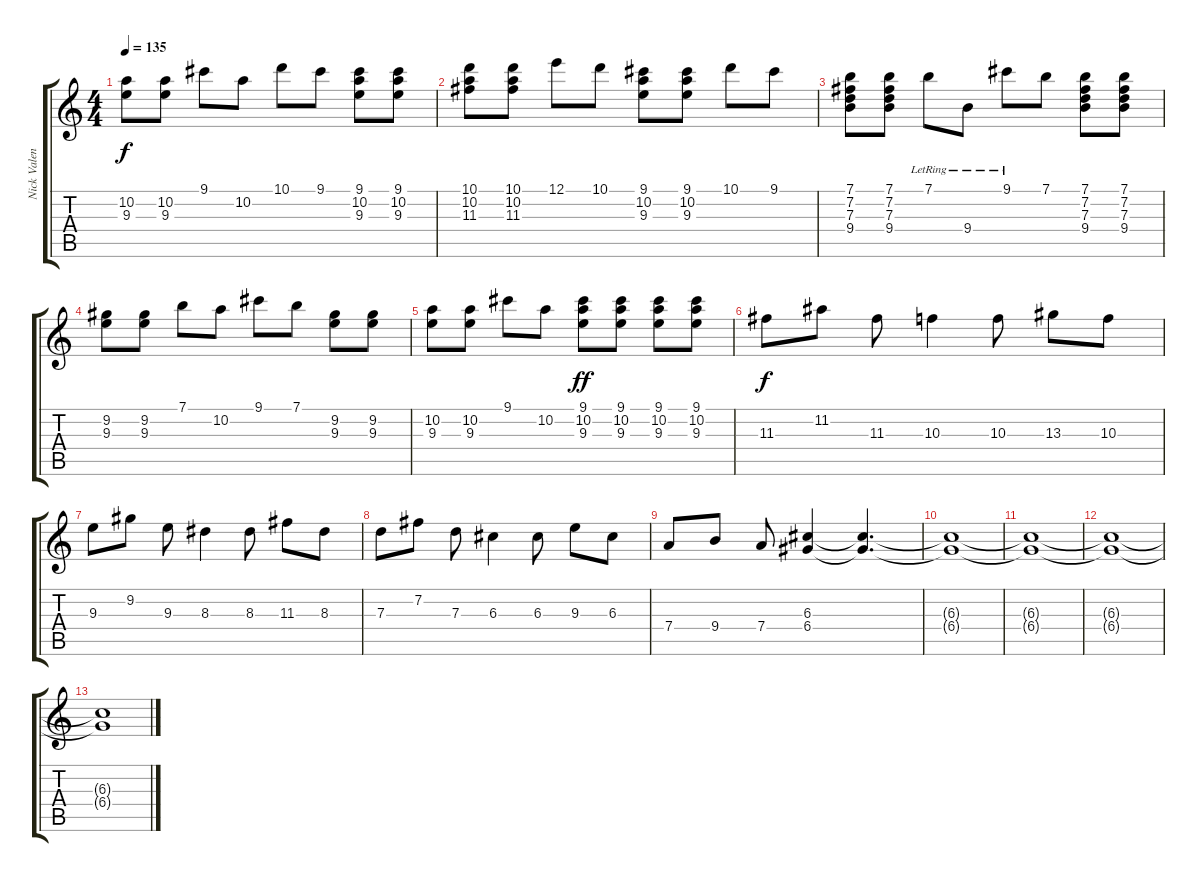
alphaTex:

\track ("Nick Valensi" "Nick Valen") {instrument electricguitarclean}
\staff {score tabs}
\tuning (E4 B3 G3 D3 A2 E2) {hide}
\ts (4 4)
\tempo 135
\clef g2
\ks c
(10.2 9.3).8{dy f} (10.2 9.3).8 9.1.8 10.2.8 10.1.8 9.1.8 (9.1 10.2 9.3).8 (9.1 10.2 9.3).8 |
(10.1 10.2 11.3).8 (10.1 10.2 11.3).8 12.1.8 10.1.8 (9.1 10.2 9.3).8 (9.1 10.2 9.3).8 10.1.8 9.1.8 |
(7.1 7.2 7.3 9.4).8 (7.1 7.2 7.3 9.4).8 7.1{lr}.8 9.4{lr}.8 9.1{lr}.8 7.1.8 (7.1 7.2 7.3 9.4).8 (7.1 7.2 7.3 9.4).8 |
(9.2 9.3).8 (9.2 9.3).8 7.1.8 10.2.8 9.1.8 7.1.8 (9.2 9.3).8 (9.2 9.3).8 |
(10.2 9.3).8 (10.2 9.3).8 9.1.8 10.2.8 (9.1 10.2 9.3).8{dy ff} (9.1 10.2 9.3).8 (9.1 10.2 9.3).8 (9.1 10.2 9.3).8 |
11.3.8{dy f} 11.2.8 11.3.8 10.3.4 10.3.8 13.3.8 10.3.8 |
9.3.8 9.2.8 9.3.8 8.3.4 8.3.8 11.3.8 8.3.8 |
7.3.8 7.2.8 7.3.8 6.3.4 6.3.8 9.3.8 6.3.8 |
7.4.8 9.4.8 7.4.8 (6.3 6.4).4 (6.3{t} 6.4{t}).4{d} |
(6.3{t} 6.4{t}).1 |
(6.3{t} 6.4{t}).1 |
(6.3{t} 6.4{t}).1 |
(6.3{t} 6.4{t}).1
